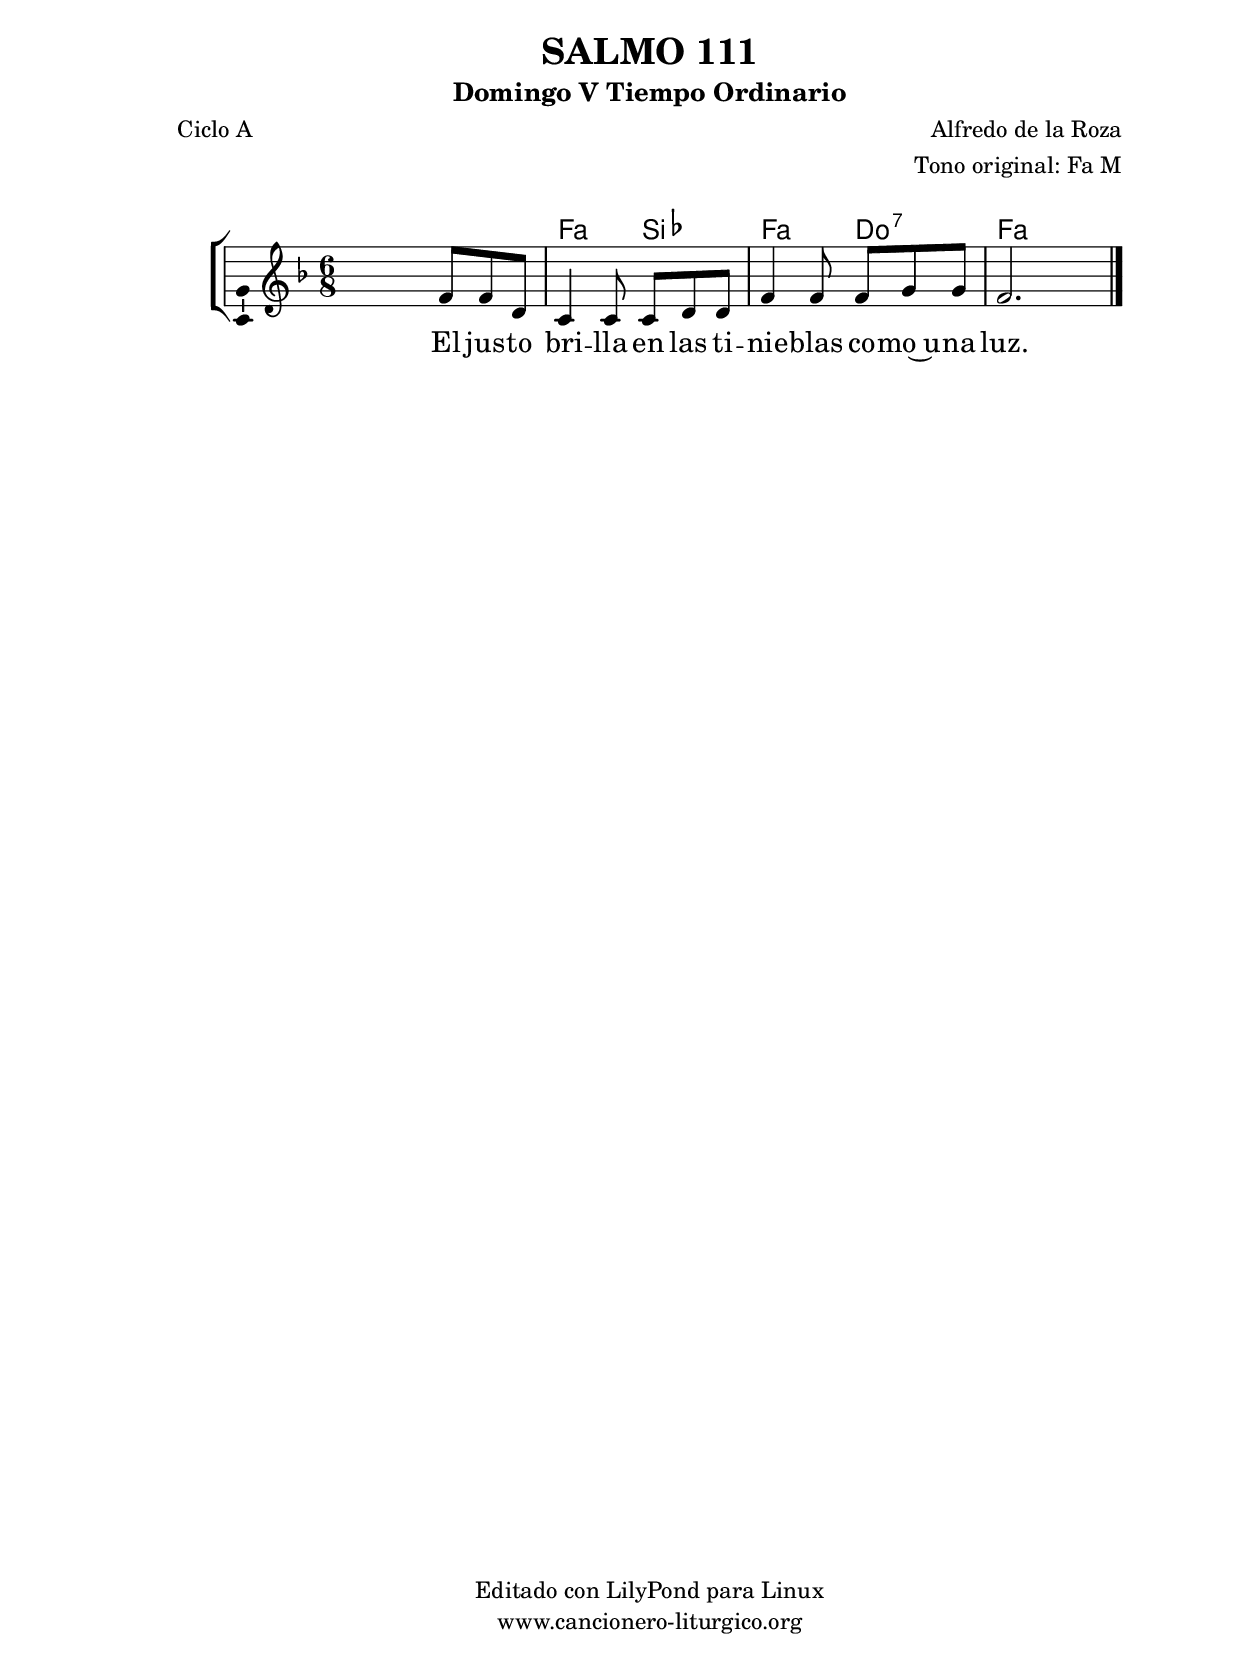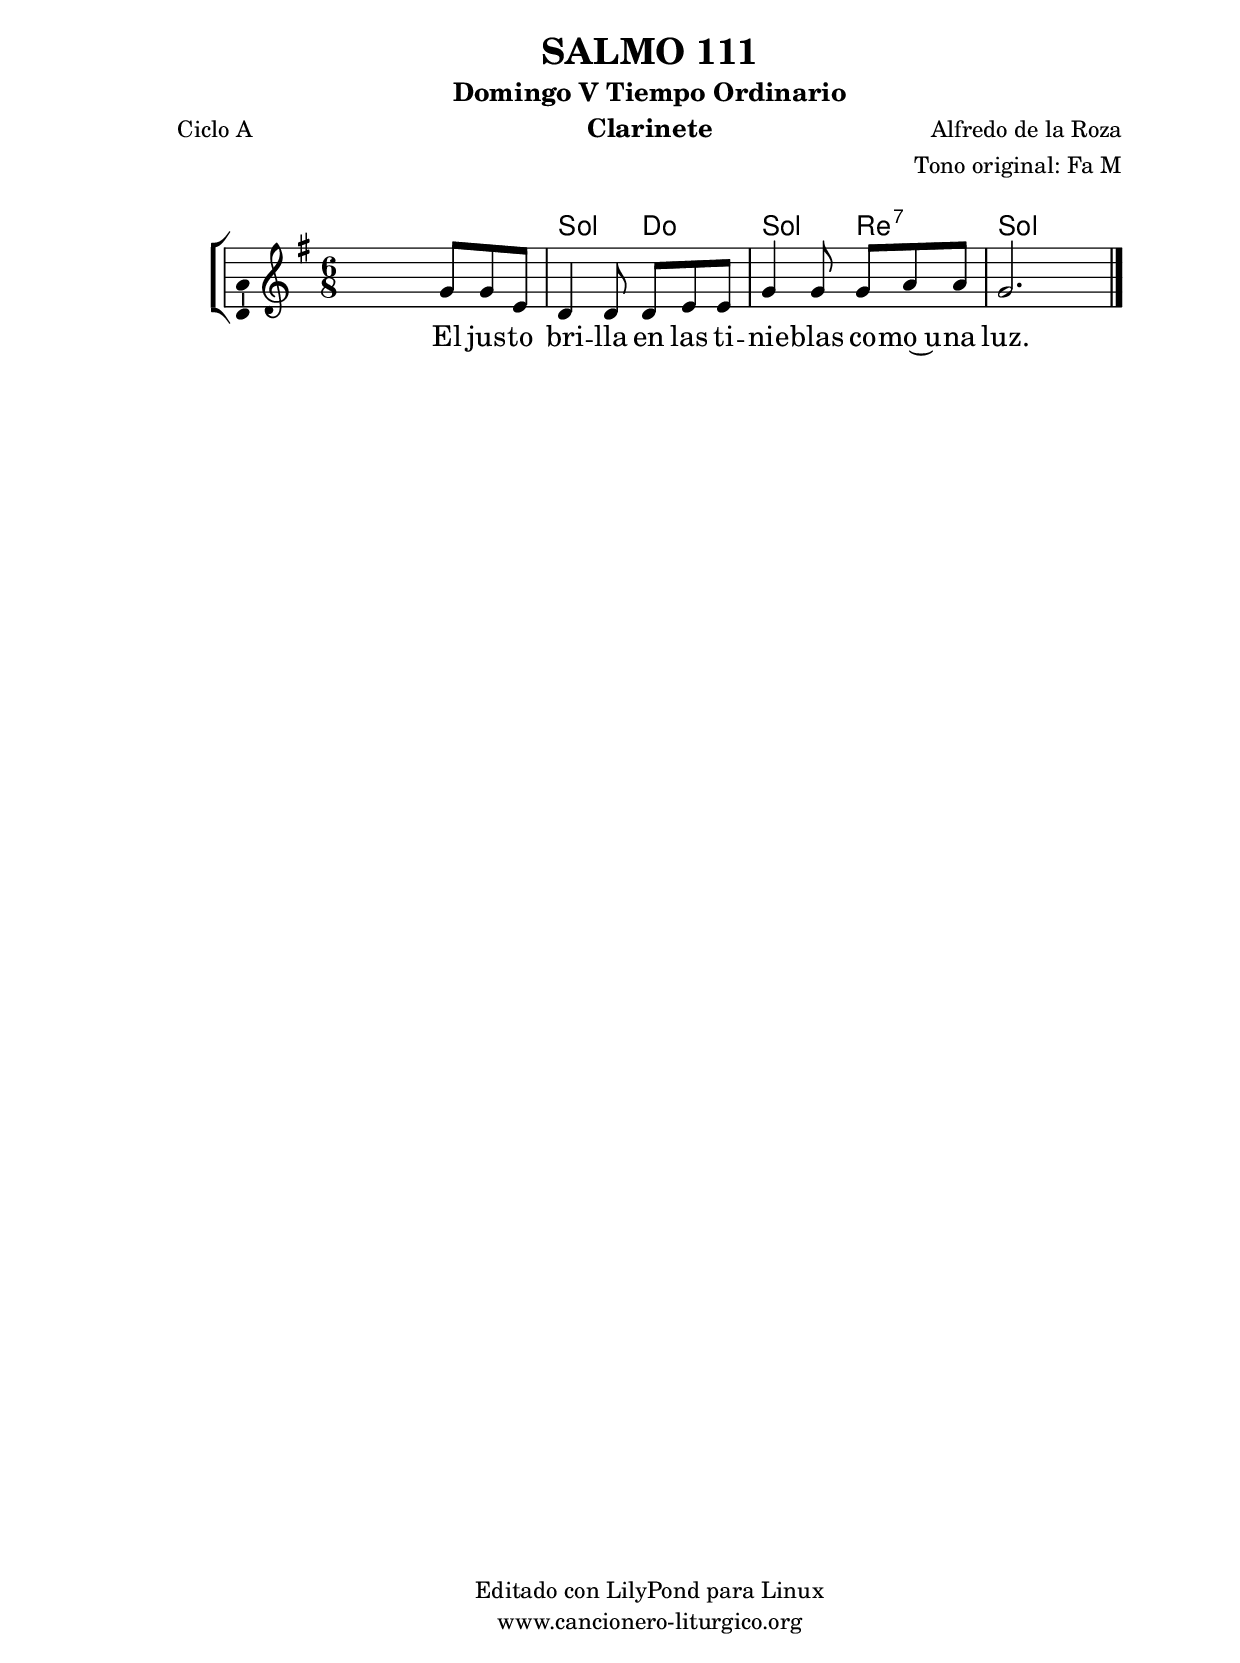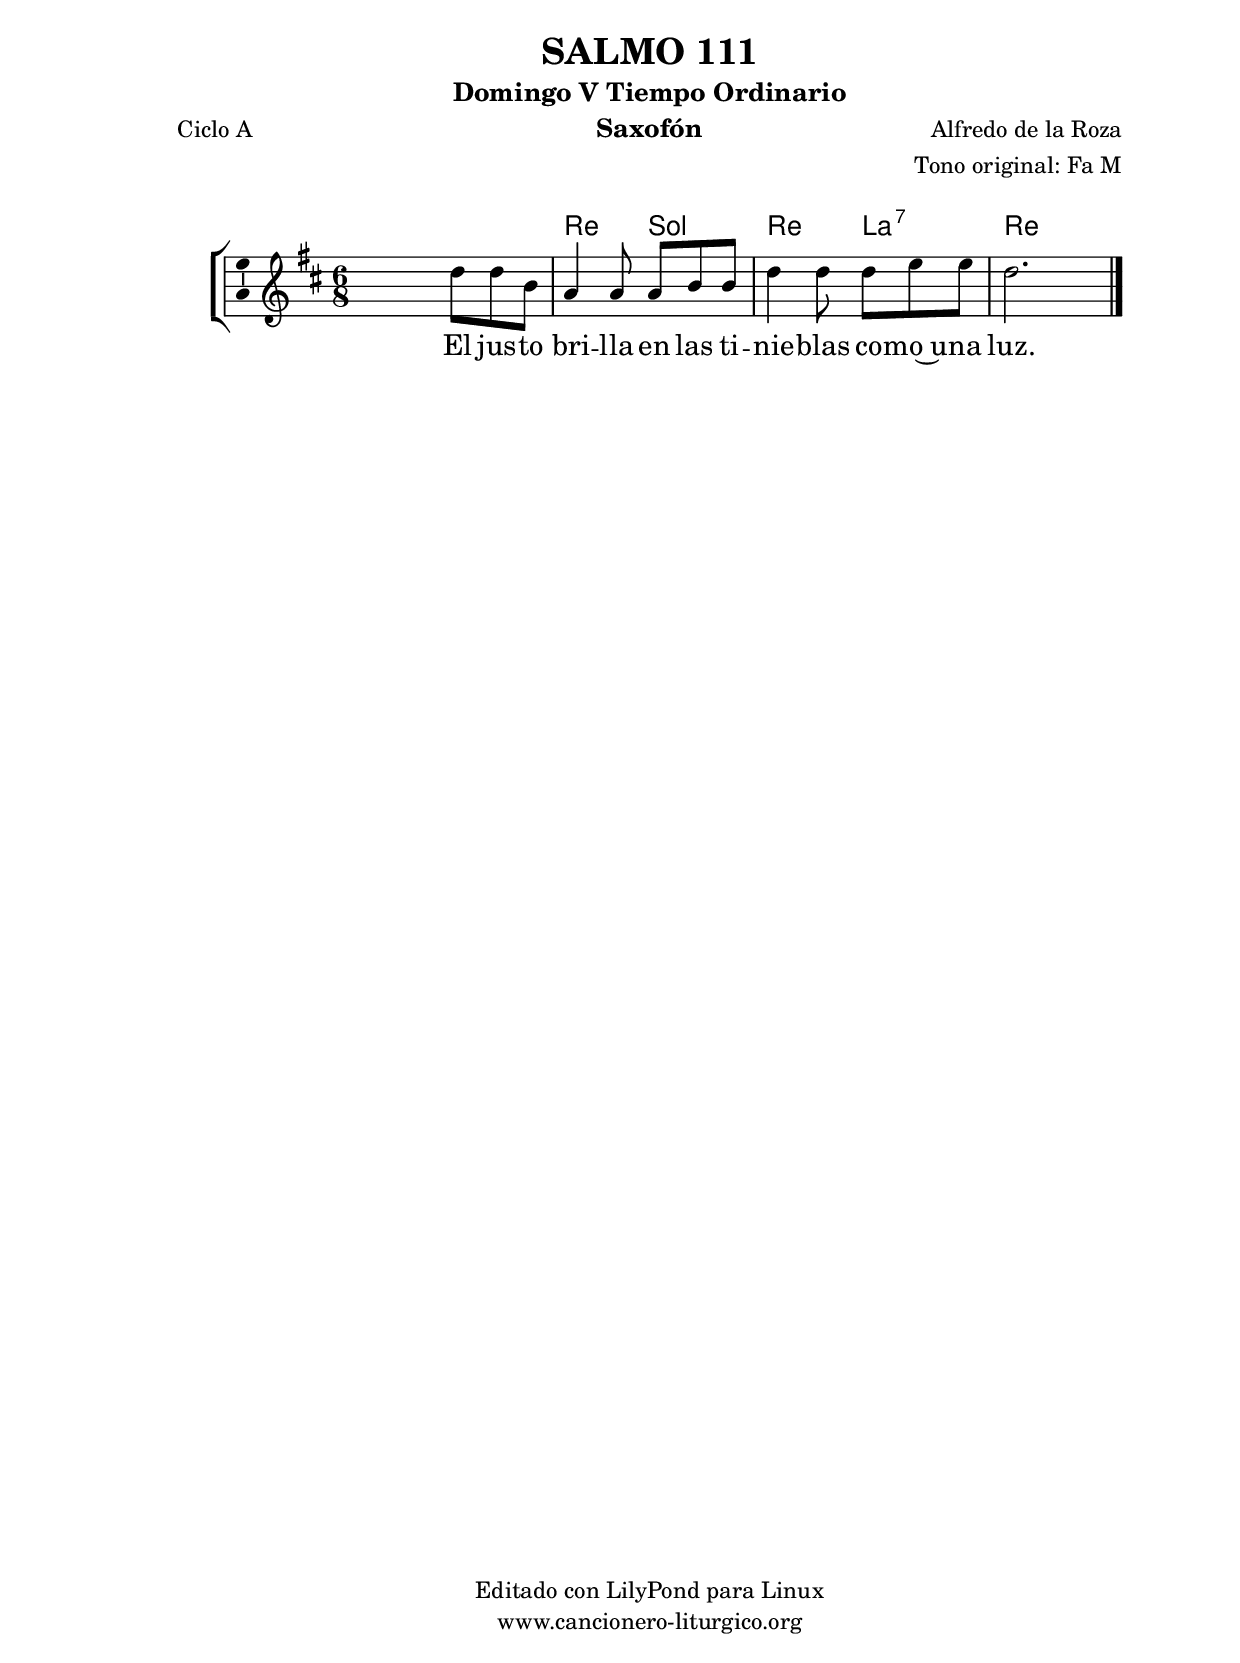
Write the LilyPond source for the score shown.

%
%para convertir .midi en .wav:
%timidity filename.midi -Ow -o finename.wav
%
%
%Para convertir de .wav a .mp3:
%lame -h -m j filename.wav
%
%
%para escuchar el midi:
%timidity nombrefichero.midi
%


%versión de lilypond para la que se ha escrito esta partitura:
\version "2.16.0"

	%Tamaño papel
	#(set-default-paper-size "a4")
	%Tamaño partitura
	#(set-global-staff-size 20)
	%No responde al pulsar sobre una nota
	#(ly:set-option 'point-and-click #f)

%parámetros del encabezamiento:
\header {
	title = "SALMO 111"
	subtitle = "Domingo V Tiempo Ordinario"
	composer = "Alfredo de la Roza"
	poet = "Ciclo A"
	meter = ""
	arranger = "Tono original: Fa M"
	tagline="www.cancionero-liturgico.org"
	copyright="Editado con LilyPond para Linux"
	}

%parámetros asociados al papel:
\paper  {
	oddHeaderMarkup = \markup {\fill-line { \on-the-fly #not-first-page \fromproperty #'header:title \on-the-fly #not-first-page \fromproperty #'header:composer }}
	evenHeaderMarkup = \markup {\fill-line { \fromproperty #'header:composer \fromproperty #'header:title }}
	#(set-paper-size "a4")
	print-page-number = ##f
	first-page-number = 1
	print-first-page-number = ##f
%	head-separation = 3.0 \cm
	top-margin = 2.0 \cm
	bottom-margin = 0.5\cm
%%%	bottom-margin = -1.0\cm
	left-margin = 3.0 \cm
	line-width = 16.0 \cm 
	indent = 8\mm
	interscoreline = 2.\mm
	between-system-space = 15\mm
%	para que las partituras no llenen la hoja:
	ragged-bottom = ##t
%	idem para la última hoja:
	ragged-last-bottom = ##f
%	para que las partituras llenen el ancho del papel:
	ragged-last = ##f
	after-title-space = 2.5 \cm
%page-count=1
%system-count=8

	%Flexible Vertical Spacing
%	markup-markup-spacing =
%	#'((basic-distance . 15) (minimum-distance . 15) (padding . 3))
	markup-system-spacing =
	#'((basic-distance . 15) (minimum-distance . 15) (padding . 3))
	system-system-spacing =
	#'((basic-distance . 15) (minimum-distance . 15) (padding . 3))
	score-system-spacing =
	#'((basic-distance . 15) (minimum-distance . 15) (padding . 5))
%	top-system-spacing = % header
%	#'((basic-distance . 8) (minimum-distance . 0) (padding . 3))
%	top-markup-spacing =
%	#'((basic-distance . 20) (minimum-distance . 20) (padding . 3))
	last-bottom-spacing = % footer
	#'((basic-distance . 5) (minimum-distance . 5) (padding . 3))
%	score-markup-spacing =
%	#'((basic-distance . 16) (minimum-distance . 13) (padding . 3))

	}


%parámetros que afectan a toda la partitura:
global =  {
	%clave de sol (G):
	\clef G
	%armadura:
%%%	\transpose c d
	\key f \major
	\tempo 4=80
	\set Score.tempoHideNote = ##t
	}


acordes = {
	\italianChords
	\chordmode {
%%%	\transpose c d
{

s2.
f4. bes f c:7 f s

	}
	}
}


melodia = 
{
%%%	\transpose c d
	\relative c'{
	\time 6/8

s4. f8 f d
c4 c8 c d d
f4 f8 f g g
f2.

	\bar "|."
	}
	}


texto = \lyricmode {
El jus -- to bri -- lla en las ti -- nie -- blas co -- mo~u -- na luz.

	}


acordesStaff = \context ChordNames = acordesStaff <<
	\set chordChanges = ##t
	\acordes
	>>


vozStaff = \context Voice = vozStaff
\with {\consists "Ambitus_engraver"}
<<
%	\set Staff.instrumentName = ""
%	\set Staff.shortInstrumentName = ""
%	\set Staff.midiInstrument = #"clarinet"
%	\set Staff.midiInstrument = #"cello"
%	\set Staff.midiInstrument = #"flute"
	\set Staff.midiInstrument = #"electric guitar (jazz)"
%	\set Staff.midiInstrument = #"english horn"
%	\set Staff.midiInstrument = #"violin"
%	\set Staff.midiInstrument = #"glockenspiel"
	\set Staff.midiMinimumVolume = #0.7
	\set Staff.midiMaximumVolume = #0.9
	\global
	\melodia
	>>


textoStaff = \context Lyrics = textoStaff <<
	\lyricsto vozStaff \texto
	>>

\book {
	\score {
		\context ChoirStaff {
			\override StaffGroup.SystemStartBracket #'collapse-height = #1
			\override Score.SystemStartBar #'collapse-height = #1
			<<
			\acordesStaff
			\vozStaff
			\textoStaff
			>>
			}
		\layout {
	    		\context {
				\Lyrics
				\override LyricText #'font-size = #2
				}
	   		 \context {
				\Score
				%fontSize = #3
				\override StaffSymbol #'staff-space = #(magstep +3)
				%\override Beam #'thickness = #0.55
				%\override SpacingSpanner #'spacing-increment = #1.0
				%\override Slur #'height-limit = #1.5
				}
			}
		}
	\score {
		\unfoldRepeats
		\context ChoirStaff {
			<<
			\acordesStaff
			\vozStaff
			>>
			}
		\midi {
	  		\context {
	  			\Score
				tempoWholesPerMinute = #(ly:make-moment 70 4)
				}
			}
		}
	}

%Partitura para clarinete
#(define output-suffix "C")
\book {
	\header{
		instrument = "Clarinete"
		}
	\score {
		\context ChoirStaff {
			\override StaffGroup.SystemStartBracket #'collapse-height = #1
			\override Score.SystemStartBar #'collapse-height = #1
\transpose c d
			<<
			\acordesStaff
			\vozStaff
			\textoStaff
			>>
			}
		\layout {
	    		\context {
				\Lyrics
				\override LyricText #'font-size = #2
				}
	   		 \context {
				\Score
				\override StaffSymbol #'staff-space = #(magstep +3)
				}
			}
		}
	}

%Partitura para saxofón
#(define output-suffix "S")
\book {
	\header{
		instrument = "Saxofón"
		}
	\score {
		\context ChoirStaff {
			\override StaffGroup.SystemStartBracket #'collapse-height = #1
			\override Score.SystemStartBar #'collapse-height = #1
\transpose c a
			<<
			\acordesStaff
			\vozStaff
			\textoStaff
			>>
			}
		\layout {
	    		\context {
				\Lyrics
				\override LyricText #'font-size = #2
				}
	   		 \context {
				\Score
				\override StaffSymbol #'staff-space = #(magstep +3)
				}
			}
		}
	}

